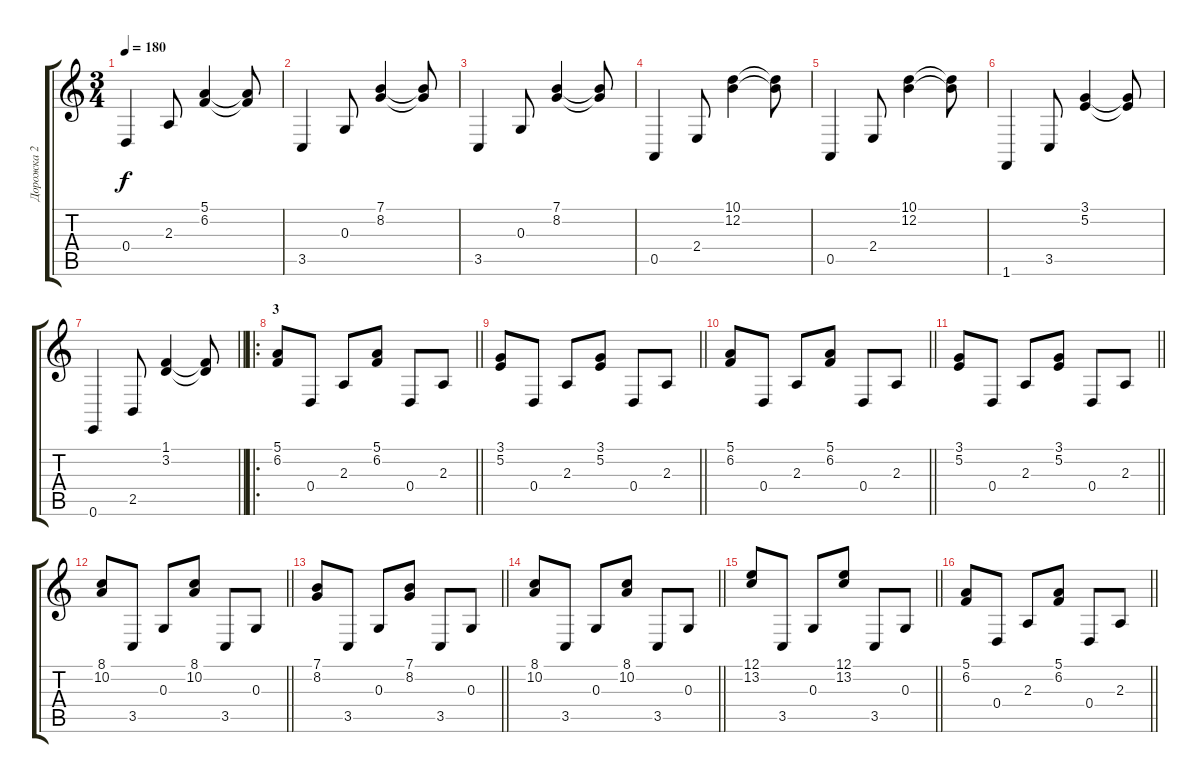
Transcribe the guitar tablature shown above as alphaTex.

\track ("Дорожка 2" "Дорожка 2") {instrument brightacousticpiano}
\staff {score tabs}
\tuning (E4 B3 G3 D3 A2 E2) {hide}
\ts (3 4)
\tempo 180
\clef g2
\ks c
0.4.4{dy f} 2.3.8 (5.1 6.2).4 (5.1{t} 6.2{t}).8 |
3.5.4 0.3.8 (7.1 8.2).4 (7.1{t} 8.2{t}).8 |
3.5.4 0.3.8 (7.1 8.2).4 (7.1{t} 8.2{t}).8 |
0.5.4 2.4.8 (10.1 12.2).4 (10.1{t} 12.2{t}).8 |
0.5.4 2.4.8 (10.1 12.2).4 (10.1{t} 12.2{t}).8 |
1.6.4 3.5.8 (3.1 5.2).4 (3.1{t} 5.2{t}).8 |
\barLineRight lightlight
0.6.4 2.5.8 (1.1 3.2).4 (1.1{t} 3.2{t}).8 |
\ro
\section ("" "3")
\barLineRight lightlight
(5.1 6.2).8 0.4.8 2.3.8 (5.1 6.2).8 0.4.8 2.3.8 |
\barLineRight lightlight
(3.1 5.2).8 0.4.8 2.3.8 (3.1 5.2).8 0.4.8 2.3.8 |
\barLineRight lightlight
(5.1 6.2).8 0.4.8 2.3.8 (5.1 6.2).8 0.4.8 2.3.8 |
\barLineRight lightlight
(3.1 5.2).8 0.4.8 2.3.8 (3.1 5.2).8 0.4.8 2.3.8 |
\barLineRight lightlight
(8.1 10.2).8 3.5.8 0.3.8 (8.1 10.2).8 3.5.8 0.3.8 |
\barLineRight lightlight
(7.1 8.2).8 3.5.8 0.3.8 (7.1 8.2).8 3.5.8 0.3.8 |
\barLineRight lightlight
(8.1 10.2).8 3.5.8 0.3.8 (8.1 10.2).8 3.5.8 0.3.8 |
\barLineRight lightlight
(12.1 13.2).8 3.5.8 0.3.8 (12.1 13.2).8 3.5.8 0.3.8 |
\barLineRight lightlight
(5.1 6.2).8 0.4.8 2.3.8 (5.1 6.2).8 0.4.8 2.3.8
